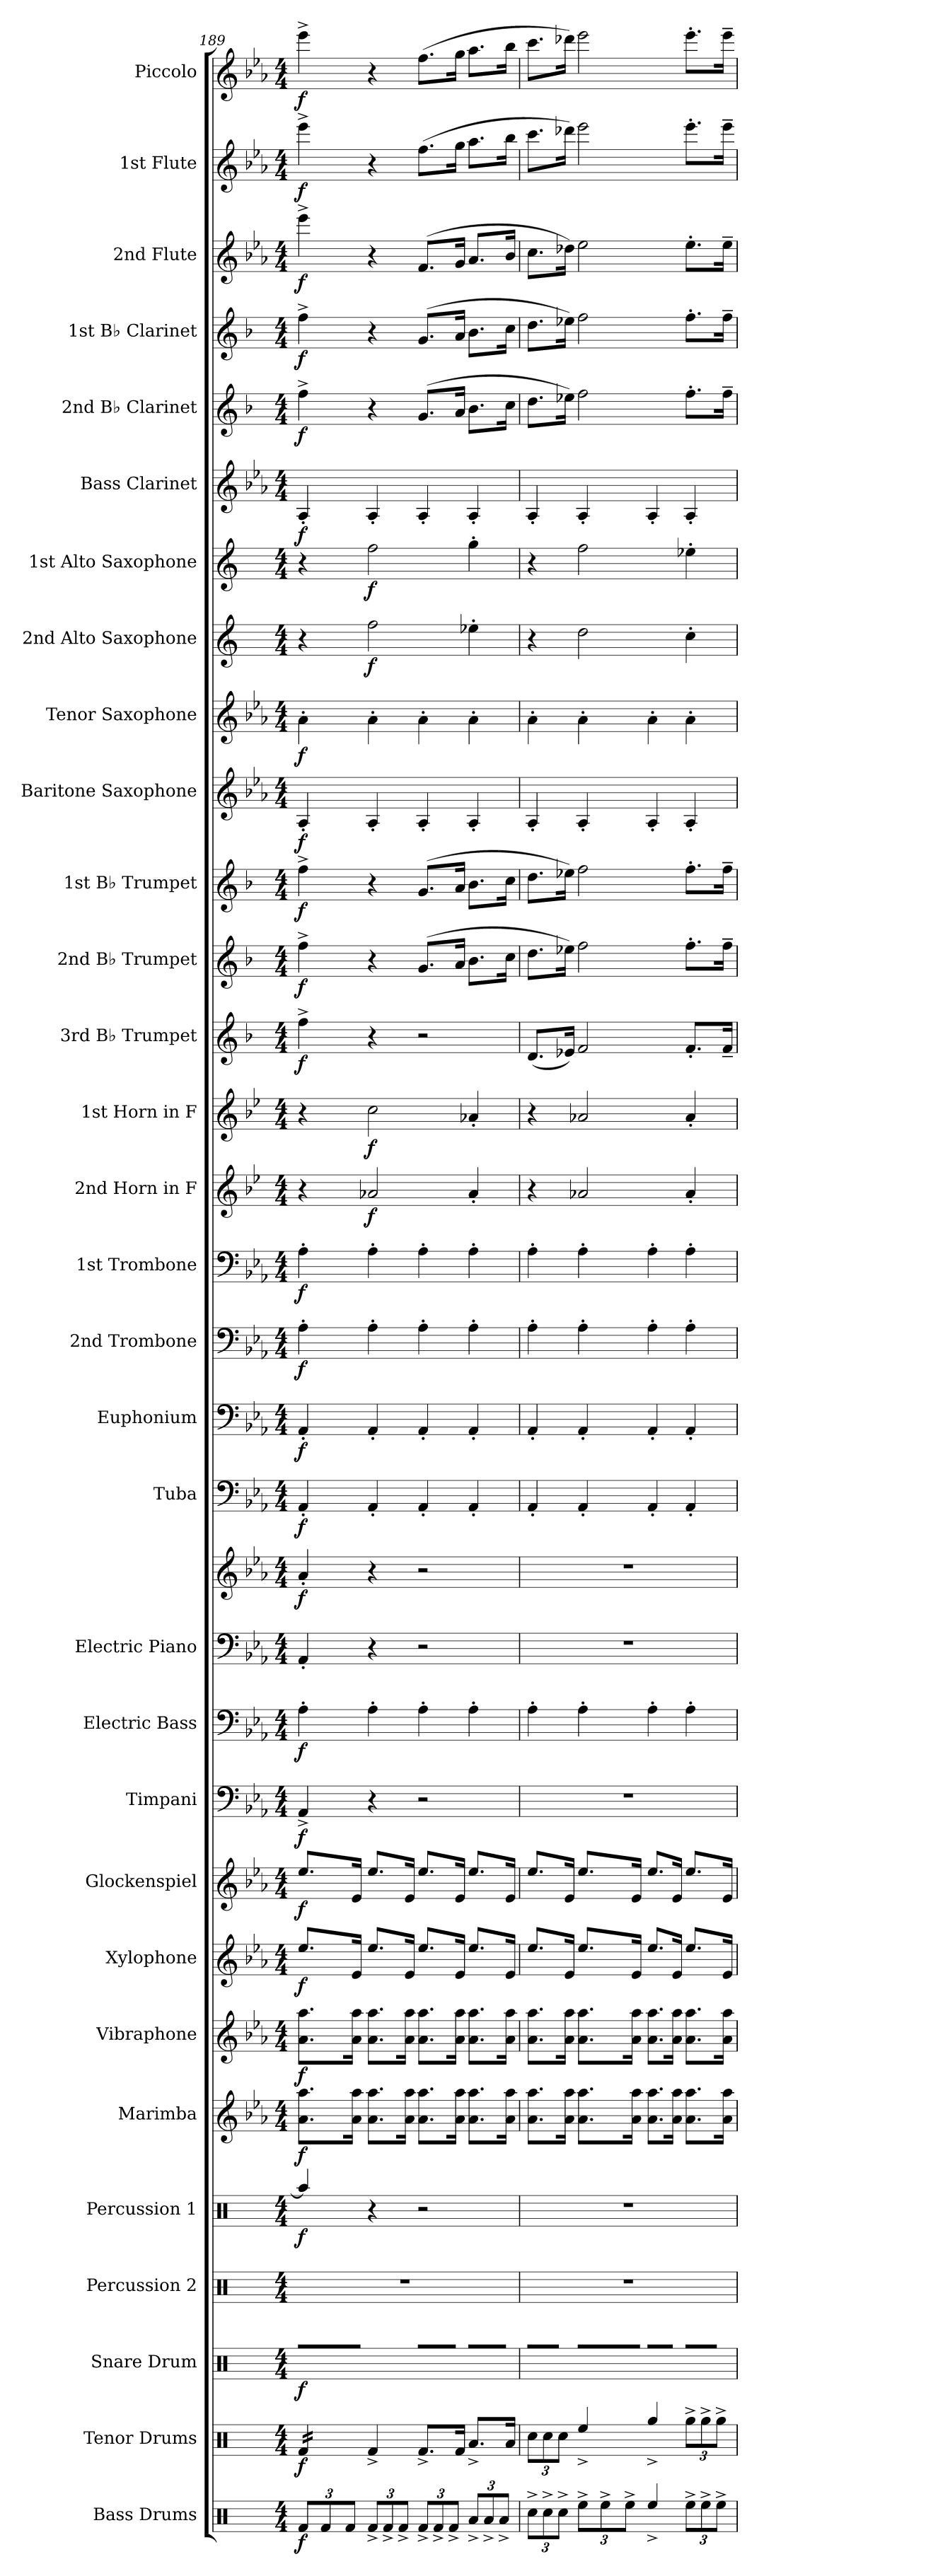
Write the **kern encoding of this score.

**kern	**dynam	**kern	**dynam	**kern	**dynam	**kern	**kern	**dynam	**kern	**dynam	**kern	**dynam	**kern	**dynam	**kern	**dynam	**kern	**dynam	**kern	**dynam	**kern	**kern	**dynam	**kern	**dynam	**kern	**dynam	**kern	**dynam	**kern	**dynam	**kern	**dynam	**kern	**dynam	**kern	**dynam	**kern	**dynam	**kern	**dynam	**kern	**dynam	**kern	**dynam	**kern	**dynam	**kern	**dynam	**kern	**dynam	**kern	**dynam	**kern	**dynam	**kern	**dynam	**kern	**dynam	**kern	**dynam
*part31	*part31	*part30	*part30	*part29	*part29	*part28	*part27	*part27	*part26	*part26	*part25	*part25	*part24	*part24	*part23	*part23	*part22	*part22	*part21	*part21	*part20	*part20	*part20	*part19	*part19	*part18	*part18	*part17	*part17	*part16	*part16	*part15	*part15	*part14	*part14	*part13	*part13	*part12	*part12	*part11	*part11	*part10	*part10	*part9	*part9	*part8	*part8	*part7	*part7	*part6	*part6	*part5	*part5	*part4	*part4	*part3	*part3	*part2	*part2	*part1	*part1
*staff32	*staff32	*staff31	*staff31	*staff30	*staff30	*staff29	*staff28	*staff28	*staff27	*staff27	*staff26	*staff26	*staff25	*staff25	*staff24	*staff24	*staff23	*staff23	*staff22	*staff22	*staff21	*staff20	*staff20/21	*staff19	*staff19	*staff18	*staff18	*staff17	*staff17	*staff16	*staff16	*staff15	*staff15	*staff14	*staff14	*staff13	*staff13	*staff12	*staff12	*staff11	*staff11	*staff10	*staff10	*staff9	*staff9	*staff8	*staff8	*staff7	*staff7	*staff6	*staff6	*staff5	*staff5	*staff4	*staff4	*staff3	*staff3	*staff2	*staff2	*staff1	*staff1
*I"Bass Drums	*	*I"Tenor Drums	*	*I"Snare Drum	*	*I"Percussion 2	*I"Percussion 1	*	*I"Marimba	*	*I"Vibraphone	*	*I"Xylophone	*	*I"Glockenspiel	*	*I"Timpani	*	*I"Electric Bass	*	*I"Electric Piano	*	*	*I"Tuba	*	*I"Euphonium	*	*I"2nd Trombone	*	*I"1st Trombone	*	*I"2nd Horn in F	*	*I"1st Horn in F	*	*I"3rd B♭ Trumpet	*	*I"2nd B♭ Trumpet	*	*I"1st B♭ Trumpet	*	*I"Baritone Saxophone	*	*I"Tenor Saxophone	*	*I"2nd Alto Saxophone	*	*I"1st Alto Saxophone	*	*I"Bass Clarinet	*	*I"2nd B♭ Clarinet	*	*I"1st B♭ Clarinet	*	*I"2nd Flute	*	*I"1st Flute	*	*I"Piccolo	*
*I'B.D.	*	*I'T.D.	*	*I'S.D.	*	*I'Perc.	*I'Perc.	*	*I'Mrm.	*	*I'Vib.	*	*I'Xyl.	*	*I'Glock.	*	*I'Timp.	*	*I'El. B.	*	*I'El. Pno.	*	*	*I'Tba.	*	*I'Euph.	*	*I'Tbn.	*	*I'Tbn.	*	*	*	*	*	*I'B♭ Tpt.	*	*I'B♭ Tpt.	*	*I'B♭ Tpt.	*	*I'Bar. Sax.	*	*I'T. Sax.	*	*I'A. Sax.	*	*I'A. Sax.	*	*I'B. Cl.	*	*I'B♭ Cl.	*	*I'B♭ Cl.	*	*I'Fl.	*	*I'Fl.	*	*I'Picc.	*
*clefX	*	*clefX	*	*clefX	*	*clefX	*clefX	*	*clefG2	*	*clefG2	*	*clefG2	*	*clefG2	*	*clefF4	*	*clefF4	*	*clefF4	*clefG2	*	*clefF4	*	*clefF4	*	*clefF4	*	*clefF4	*	*clefG2	*	*clefG2	*	*clefG2	*	*clefG2	*	*clefG2	*	*clefG2	*	*clefG2	*	*clefG2	*	*clefG2	*	*clefG2	*	*clefG2	*	*clefG2	*	*clefG2	*	*clefG2	*	*clefG2	*
*	*	*	*	*	*	*	*	*	*	*	*	*	*ITrd-7c-12	*	*ITrd-14c-24	*	*	*	*ITrd7c12	*	*	*	*	*	*	*	*	*	*	*	*	*ITrd4c7	*	*ITrd4c7	*	*ITrd1c2	*	*ITrd1c2	*	*ITrd1c2	*	*ITrd12c21	*	*ITrd8c14	*	*ITrd5c9	*	*ITrd5c9	*	*ITrd8c14	*	*ITrd1c2	*	*ITrd1c2	*	*	*	*	*	*ITrd-7c-12	*
*k[]	*	*k[]	*	*k[]	*	*k[]	*k[]	*	*k[b-e-a-]	*	*k[b-e-a-]	*	*k[b-e-a-]	*	*k[b-e-a-]	*	*k[b-e-a-]	*	*k[b-e-a-]	*	*k[b-e-a-]	*k[b-e-a-]	*	*k[b-e-a-]	*	*k[b-e-a-]	*	*k[b-e-a-]	*	*k[b-e-a-]	*	*k[b-e-a-]	*	*k[b-e-a-]	*	*k[b-e-a-]	*	*k[b-e-a-]	*	*k[b-e-a-]	*	*k[b-e-a-]	*	*k[b-e-a-]	*	*k[b-e-a-]	*	*k[b-e-a-]	*	*k[b-e-a-]	*	*k[b-e-a-]	*	*k[b-e-a-]	*	*k[b-e-a-]	*	*k[b-e-a-]	*	*k[b-e-a-]	*
*M4/4	*	*M4/4	*	*M4/4	*	*M4/4	*M4/4	*	*M4/4	*	*M4/4	*	*M4/4	*	*M4/4	*	*M4/4	*	*M4/4	*	*M4/4	*M4/4	*	*M4/4	*	*M4/4	*	*M4/4	*	*M4/4	*	*M4/4	*	*M4/4	*	*M4/4	*	*M4/4	*	*M4/4	*	*M4/4	*	*M4/4	*	*M4/4	*	*M4/4	*	*M4/4	*	*M4/4	*	*M4/4	*	*M4/4	*	*M4/4	*	*M4/4	*
*Xbrackettup	*	*Xbrackettup	*	*	*	*	*	*	*	*	*	*	*	*	*	*	*	*	*	*	*	*	*	*	*	*	*	*	*	*	*	*	*	*	*	*	*	*	*	*	*	*	*	*	*	*	*	*	*	*	*	*	*	*	*	*	*	*	*	*	*
=189	=189	=189	=189	=189	=189	=189	=189	=189	=189	=189	=189	=189	=189	=189	=189	=189	=189	=189	=189	=189	=189	=189	=189	=189	=189	=189	=189	=189	=189	=189	=189	=189	=189	=189	=189	=189	=189	=189	=189	=189	=189	=189	=189	=189	=189	=189	=189	=189	=189	=189	=189	=189	=189	=189	=189	=189	=189	=189	=189	=189	=189
!	!LO:DY:b	!	!LO:DY:b	!	!LO:DY:b	!	!	!LO:DY:b	!	!LO:DY:b	!	!LO:DY:b	!	!LO:DY:b	!	!LO:DY:b	!	!LO:DY:b	!	!LO:DY:b	!	!	!LO:DY:b	!	!LO:DY:b	!	!LO:DY:b	!	!LO:DY:b	!	!LO:DY:b	!	!	!	!	!	!LO:DY:b	!	!LO:DY:b	!	!LO:DY:b	!	!LO:DY:b	!	!LO:DY:b	!	!	!	!	!	!LO:DY:b	!	!LO:DY:b	!	!LO:DY:b	!	!LO:DY:b	!	!LO:DY:b	!	!LO:DY:b
*	*	*tremolo	*	*	*	*	*	*	*	*	*	*	*	*	*	*	*	*	*	*	*	*	*	*	*	*	*	*	*	*	*	*	*	*	*	*	*	*	*	*	*	*	*	*	*	*	*	*	*	*	*	*	*	*	*	*	*	*	*	*	*
*	*	*	*	*tremolo	*	*	*	*	*	*	*	*	*	*	*	*	*	*	*	*	*	*	*	*	*	*	*	*	*	*	*	*	*	*	*	*	*	*	*	*	*	*	*	*	*	*	*	*	*	*	*	*	*	*	*	*	*	*	*	*	*
12Rf/L	f	24Rf/LL	f	(32R/LLL	f	1r	4Raa/]	f	8.a-\ 8.aa-\L	f	8.a-\ 8.aa-\L	f	8.eee-/L	f	8.eeee-/L	f	4AA-^/	f	4AA-'\	f	4AA-'/	4a-'/	f	4AA-'/	f	4AA-'/	f	4A-'\	f	4A-'\	f	4r	.	4r	.	4ee-^\	f	4ee-^\	f	4ee-^\	f	4AA-'/	f	4A-'\	f	4r	.	4r	.	4AA-'/	f	4ee-^\	f	4ee-^\	f	4eee-^\	f	4eee-^\	f	4eeee-^\	f
.	.	.	.	(32R/	.	.	.	.	.	.	.	.	.	.	.	.	.	.	.	.	.	.	.	.	.	.	.	.	.	.	.	.	.	.	.	.	.	.	.	.	.	.	.	.	.	.	.	.	.	.	.	.	.	.	.	.	.	.	.	.	.
.	.	24Rf/	.	.	.	.	.	.	.	.	.	.	.	.	.	.	.	.	.	.	.	.	.	.	.	.	.	.	.	.	.	.	.	.	.	.	.	.	.	.	.	.	.	.	.	.	.	.	.	.	.	.	.	.	.	.	.	.	.	.	.
.	.	.	.	(32R/	.	.	.	.	.	.	.	.	.	.	.	.	.	.	.	.	.	.	.	.	.	.	.	.	.	.	.	.	.	.	.	.	.	.	.	.	.	.	.	.	.	.	.	.	.	.	.	.	.	.	.	.	.	.	.	.	.
12Rf/	.	24Rf/	.	.	.	.	.	.	.	.	.	.	.	.	.	.	.	.	.	.	.	.	.	.	.	.	.	.	.	.	.	.	.	.	.	.	.	.	.	.	.	.	.	.	.	.	.	.	.	.	.	.	.	.	.	.	.	.	.	.	.
.	.	.	.	(32R/	.	.	.	.	.	.	.	.	.	.	.	.	.	.	.	.	.	.	.	.	.	.	.	.	.	.	.	.	.	.	.	.	.	.	.	.	.	.	.	.	.	.	.	.	.	.	.	.	.	.	.	.	.	.	.	.	.
.	.	24Rf/	.	(32R/	.	.	.	.	.	.	.	.	.	.	.	.	.	.	.	.	.	.	.	.	.	.	.	.	.	.	.	.	.	.	.	.	.	.	.	.	.	.	.	.	.	.	.	.	.	.	.	.	.	.	.	.	.	.	.	.	.
.	.	.	.	(32R/	.	.	.	.	.	.	.	.	.	.	.	.	.	.	.	.	.	.	.	.	.	.	.	.	.	.	.	.	.	.	.	.	.	.	.	.	.	.	.	.	.	.	.	.	.	.	.	.	.	.	.	.	.	.	.	.	.
12Rf/J	.	24Rf/	.	.	.	.	.	.	.	.	.	.	.	.	.	.	.	.	.	.	.	.	.	.	.	.	.	.	.	.	.	.	.	.	.	.	.	.	.	.	.	.	.	.	.	.	.	.	.	.	.	.	.	.	.	.	.	.	.	.	.
.	.	.	.	(32R/	.	.	.	.	16a-\ 16aa-\Jk	.	16a-\ 16aa-\Jk	.	16ee-/Jk	.	16eee-/Jk	.	.	.	.	.	.	.	.	.	.	.	.	.	.	.	.	.	.	.	.	.	.	.	.	.	.	.	.	.	.	.	.	.	.	.	.	.	.	.	.	.	.	.	.	.	.
.	.	24Rf/JJ	.	.	.	.	.	.	.	.	.	.	.	.	.	.	.	.	.	.	.	.	.	.	.	.	.	.	.	.	.	.	.	.	.	.	.	.	.	.	.	.	.	.	.	.	.	.	.	.	.	.	.	.	.	.	.	.	.	.	.
*	*	*Xtremolo	*	*	*	*	*	*	*	*	*	*	*	*	*	*	*	*	*	*	*	*	*	*	*	*	*	*	*	*	*	*	*	*	*	*	*	*	*	*	*	*	*	*	*	*	*	*	*	*	*	*	*	*	*	*	*	*	*	*	*
.	.	.	.	(32R/JJJ	.	.	.	.	.	.	.	.	.	.	.	.	.	.	.	.	.	.	.	.	.	.	.	.	.	.	.	.	.	.	.	.	.	.	.	.	.	.	.	.	.	.	.	.	.	.	.	.	.	.	.	.	.	.	.	.	.
!	!	!	!	!	!	!	!	!	!	!	!	!	!	!	!	!	!	!	!	!	!	!	!	!	!	!	!	!	!	!	!	!	!LO:DY:b	!	!LO:DY:b	!	!	!	!	!	!	!	!	!	!	!	!LO:DY:b	!	!LO:DY:b	!	!	!	!	!	!	!	!	!	!	!	!
12Rf^/L	.	4Rf^/	.	4R^^/)	.	.	4r	.	8.a-\ 8.aa-\L	.	8.a-\ 8.aa-\L	.	8.eee-/L	.	8.eeee-/L	.	4r	.	4AA-'\	.	4r	4r	.	4AA-'/	.	4AA-'/	.	4A-'\	.	4A-'\	.	2d-X/	f	2f\	f	4r	.	4r	.	4r	.	4AA-'/	.	4A-'\	.	2a-\	f	2a-\	f	4AA-'/	.	4r	.	4r	.	4r	.	4r	.	4r	.
12Rf^/	.	.	.	.	.	.	.	.	.	.	.	.	.	.	.	.	.	.	.	.	.	.	.	.	.	.	.	.	.	.	.	.	.	.	.	.	.	.	.	.	.	.	.	.	.	.	.	.	.	.	.	.	.	.	.	.	.	.	.	.	.
12Rf^/J	.	.	.	.	.	.	.	.	.	.	.	.	.	.	.	.	.	.	.	.	.	.	.	.	.	.	.	.	.	.	.	.	.	.	.	.	.	.	.	.	.	.	.	.	.	.	.	.	.	.	.	.	.	.	.	.	.	.	.	.	.
.	.	.	.	.	.	.	.	.	16a-\ 16aa-\Jk	.	16a-\ 16aa-\Jk	.	16ee-/Jk	.	16eee-/Jk	.	.	.	.	.	.	.	.	.	.	.	.	.	.	.	.	.	.	.	.	.	.	.	.	.	.	.	.	.	.	.	.	.	.	.	.	.	.	.	.	.	.	.	.	.	.
12Rf^/L	.	8.Rf^/L	.	8.R^/L	.	.	2r	.	8.a-\ 8.aa-\L	.	8.a-\ 8.aa-\L	.	8.eee-/L	.	8.eeee-/L	.	2r	.	4AA-'\	.	2r	2r	.	4AA-'/	.	4AA-'/	.	4A-'\	.	4A-'\	.	.	.	.	.	2r	.	(8.f/L	.	(8.f/L	.	4AA-'/	.	4A-'\	.	.	.	.	.	4AA-'/	.	(8.f/L	.	(8.f/L	.	(8.f/L	.	(8.ff\L	.	(8.fff\L	.
12Rf^/	.	.	.	.	.	.	.	.	.	.	.	.	.	.	.	.	.	.	.	.	.	.	.	.	.	.	.	.	.	.	.	.	.	.	.	.	.	.	.	.	.	.	.	.	.	.	.	.	.	.	.	.	.	.	.	.	.	.	.	.	.
12Rf^/J	.	.	.	.	.	.	.	.	.	.	.	.	.	.	.	.	.	.	.	.	.	.	.	.	.	.	.	.	.	.	.	.	.	.	.	.	.	.	.	.	.	.	.	.	.	.	.	.	.	.	.	.	.	.	.	.	.	.	.	.	.
.	.	16Rf/Jk	.	16R/Jk	.	.	.	.	16a-\ 16aa-\Jk	.	16a-\ 16aa-\Jk	.	16ee-/Jk	.	16eee-/Jk	.	.	.	.	.	.	.	.	.	.	.	.	.	.	.	.	.	.	.	.	.	.	16g/Jk	.	16g/Jk	.	.	.	.	.	.	.	.	.	.	.	16g/Jk	.	16g/Jk	.	16g/Jk	.	16gg\Jk	.	16ggg\Jk	.
12Ra^/L	.	8.Ra^/L	.	8.R^/L	.	.	.	.	8.a-\ 8.aa-\L	.	8.a-\ 8.aa-\L	.	8.eee-/L	.	8.eeee-/L	.	.	.	4AA-'\	.	.	.	.	4AA-'/	.	4AA-'/	.	4A-'\	.	4A-'\	.	4d-'/	.	4d-X'/	.	.	.	8.a-\L	.	8.a-\L	.	4AA-'/	.	4A-'\	.	4g-X'\	.	4b-'\	.	4AA-'/	.	8.a-\L	.	8.a-\L	.	8.a-/L	.	8.aa-\L	.	8.aaa-\L	.
12Ra^/	.	.	.	.	.	.	.	.	.	.	.	.	.	.	.	.	.	.	.	.	.	.	.	.	.	.	.	.	.	.	.	.	.	.	.	.	.	.	.	.	.	.	.	.	.	.	.	.	.	.	.	.	.	.	.	.	.	.	.	.	.
12Ra^/J	.	.	.	.	.	.	.	.	.	.	.	.	.	.	.	.	.	.	.	.	.	.	.	.	.	.	.	.	.	.	.	.	.	.	.	.	.	.	.	.	.	.	.	.	.	.	.	.	.	.	.	.	.	.	.	.	.	.	.	.	.
.	.	16Ra/Jk	.	16R/Jk	.	.	.	.	16a-\ 16aa-\Jk	.	16a-\ 16aa-\Jk	.	16ee-/Jk	.	16eee-/Jk	.	.	.	.	.	.	.	.	.	.	.	.	.	.	.	.	.	.	.	.	.	.	16b-\Jk	.	16b-\Jk	.	.	.	.	.	.	.	.	.	.	.	16b-\Jk	.	16b-\Jk	.	16b-/Jk	.	16bb-\Jk	.	16bbb-\Jk	.
!!LO:PB:g=z
=190	=190	=190	=190	=190	=190	=190	=190	=190	=190	=190	=190	=190	=190	=190	=190	=190	=190	=190	=190	=190	=190	=190	=190	=190	=190	=190	=190	=190	=190	=190	=190	=190	=190	=190	=190	=190	=190	=190	=190	=190	=190	=190	=190	=190	=190	=190	=190	=190	=190	=190	=190	=190	=190	=190	=190	=190	=190	=190	=190	=190	=190
*	*	*	*	*Xbrackettup	*	*	*	*	*	*	*	*	*	*	*	*	*	*	*	*	*	*	*	*	*	*	*	*	*	*	*	*	*	*	*	*	*	*	*	*	*	*	*	*	*	*	*	*	*	*	*	*	*	*	*	*	*	*	*	*	*
12Rcc^\L	.	12Rcc\L	.	12R\L	.	1r	1r	.	8.a-\ 8.aa-\L	.	8.a-\ 8.aa-\L	.	8.eee-/L	.	8.eeee-/L	.	1r	.	4AA-'\	.	1r	1r	.	4AA-'/	.	4AA-'/	.	4A-'\	.	4A-'\	.	4r	.	4r	.	(8.c/L	.	8.cc\L	.	8.cc\L	.	4AA-'/	.	4A-'\	.	4r	.	4r	.	4AA-'/	.	8.cc\L	.	8.cc\L	.	8.cc\L	.	8.ccc\L	.	8.cccc\L	.
12Rcc^\	.	12Rcc\	.	12R\	.	.	.	.	.	.	.	.	.	.	.	.	.	.	.	.	.	.	.	.	.	.	.	.	.	.	.	.	.	.	.	.	.	.	.	.	.	.	.	.	.	.	.	.	.	.	.	.	.	.	.	.	.	.	.	.	.
12Rcc^\J	.	12Rcc\J	.	12R\J	.	.	.	.	.	.	.	.	.	.	.	.	.	.	.	.	.	.	.	.	.	.	.	.	.	.	.	.	.	.	.	.	.	.	.	.	.	.	.	.	.	.	.	.	.	.	.	.	.	.	.	.	.	.	.	.	.
.	.	.	.	.	.	.	.	.	16a-\ 16aa-\Jk	.	16a-\ 16aa-\Jk	.	16ee-/Jk	.	16eee-/Jk	.	.	.	.	.	.	.	.	.	.	.	.	.	.	.	.	.	.	.	.	16d-X/Jk)	.	16dd-X\Jk)	.	16dd-X\Jk)	.	.	.	.	.	.	.	.	.	.	.	16dd-X\Jk)	.	16dd-X\Jk)	.	16dd-X\Jk)	.	16ddd-X\Jk)	.	16dddd-X\Jk)	.
12Ree^\L	.	4Ree^/	.	(32R/LLL	.	.	.	.	8.a-\ 8.aa-\L	.	8.a-\ 8.aa-\L	.	8.eee-/L	.	8.eeee-/L	.	.	.	4AA-'\	.	.	.	.	4AA-'/	.	4AA-'/	.	4A-'\	.	4A-'\	.	2d-X/	.	2d-X/	.	2e-/	.	2ee-\	.	2ee-\	.	4AA-'/	.	4A-'\	.	2f\	.	2a-\	.	4AA-'/	.	2ee-\	.	2ee-\	.	2ee-\	.	2eee-\	.	2eeee-\	.
.	.	.	.	(32R/	.	.	.	.	.	.	.	.	.	.	.	.	.	.	.	.	.	.	.	.	.	.	.	.	.	.	.	.	.	.	.	.	.	.	.	.	.	.	.	.	.	.	.	.	.	.	.	.	.	.	.	.	.	.	.	.	.
.	.	.	.	(32R/	.	.	.	.	.	.	.	.	.	.	.	.	.	.	.	.	.	.	.	.	.	.	.	.	.	.	.	.	.	.	.	.	.	.	.	.	.	.	.	.	.	.	.	.	.	.	.	.	.	.	.	.	.	.	.	.	.
12Ree^\	.	.	.	.	.	.	.	.	.	.	.	.	.	.	.	.	.	.	.	.	.	.	.	.	.	.	.	.	.	.	.	.	.	.	.	.	.	.	.	.	.	.	.	.	.	.	.	.	.	.	.	.	.	.	.	.	.	.	.	.	.
.	.	.	.	(32R/	.	.	.	.	.	.	.	.	.	.	.	.	.	.	.	.	.	.	.	.	.	.	.	.	.	.	.	.	.	.	.	.	.	.	.	.	.	.	.	.	.	.	.	.	.	.	.	.	.	.	.	.	.	.	.	.	.
.	.	.	.	(32R/	.	.	.	.	.	.	.	.	.	.	.	.	.	.	.	.	.	.	.	.	.	.	.	.	.	.	.	.	.	.	.	.	.	.	.	.	.	.	.	.	.	.	.	.	.	.	.	.	.	.	.	.	.	.	.	.	.
.	.	.	.	(32R/	.	.	.	.	.	.	.	.	.	.	.	.	.	.	.	.	.	.	.	.	.	.	.	.	.	.	.	.	.	.	.	.	.	.	.	.	.	.	.	.	.	.	.	.	.	.	.	.	.	.	.	.	.	.	.	.	.
12Ree^\J	.	.	.	.	.	.	.	.	.	.	.	.	.	.	.	.	.	.	.	.	.	.	.	.	.	.	.	.	.	.	.	.	.	.	.	.	.	.	.	.	.	.	.	.	.	.	.	.	.	.	.	.	.	.	.	.	.	.	.	.	.
.	.	.	.	(32R/	.	.	.	.	16a-\ 16aa-\Jk	.	16a-\ 16aa-\Jk	.	16ee-/Jk	.	16eee-/Jk	.	.	.	.	.	.	.	.	.	.	.	.	.	.	.	.	.	.	.	.	.	.	.	.	.	.	.	.	.	.	.	.	.	.	.	.	.	.	.	.	.	.	.	.	.	.
.	.	.	.	(32R/JJJ	.	.	.	.	.	.	.	.	.	.	.	.	.	.	.	.	.	.	.	.	.	.	.	.	.	.	.	.	.	.	.	.	.	.	.	.	.	.	.	.	.	.	.	.	.	.	.	.	.	.	.	.	.	.	.	.	.
*	*	*	*	*Xtremolo	*	*	*	*	*	*	*	*	*	*	*	*	*	*	*	*	*	*	*	*	*	*	*	*	*	*	*	*	*	*	*	*	*	*	*	*	*	*	*	*	*	*	*	*	*	*	*	*	*	*	*	*	*	*	*	*	*
4Ree^/	.	4Rgg^/	.	8.R^^/L)	.	.	.	.	8.a-\ 8.aa-\L	.	8.a-\ 8.aa-\L	.	8.eee-/L	.	8.eeee-/L	.	.	.	4AA-'\	.	.	.	.	4AA-'/	.	4AA-'/	.	4A-'\	.	4A-'\	.	.	.	.	.	.	.	.	.	.	.	4AA-'/	.	4A-'\	.	.	.	.	.	4AA-'/	.	.	.	.	.	.	.	.	.	.	.
.	.	.	.	16R/Jk	.	.	.	.	16a-\ 16aa-\Jk	.	16a-\ 16aa-\Jk	.	16ee-/Jk	.	16eee-/Jk	.	.	.	.	.	.	.	.	.	.	.	.	.	.	.	.	.	.	.	.	.	.	.	.	.	.	.	.	.	.	.	.	.	.	.	.	.	.	.	.	.	.	.	.	.	.
12Ree^\L	.	12Rgg^\L	.	12R^\L	.	.	.	.	8.a-\ 8.aa-\L	.	8.a-\ 8.aa-\L	.	8.eee-/L	.	8.eeee-/L	.	.	.	4AA-'\	.	.	.	.	4AA-'/	.	4AA-'/	.	4A-'\	.	4A-'\	.	4d-'/	.	4d-'/	.	8.e-'/L	.	8.ee-'\L	.	8.ee-'\L	.	4AA-'/	.	4A-'\	.	4e-'\	.	4g-X'\	.	4AA-'/	.	8.ee-'\L	.	8.ee-'\L	.	8.ee-'\L	.	8.eee-'\L	.	8.eeee-'\L	.
12Ree^\	.	12Rgg^\	.	12R^\	.	.	.	.	.	.	.	.	.	.	.	.	.	.	.	.	.	.	.	.	.	.	.	.	.	.	.	.	.	.	.	.	.	.	.	.	.	.	.	.	.	.	.	.	.	.	.	.	.	.	.	.	.	.	.	.	.
12Ree^\J	.	12Rgg^\J	.	12R^\J	.	.	.	.	.	.	.	.	.	.	.	.	.	.	.	.	.	.	.	.	.	.	.	.	.	.	.	.	.	.	.	.	.	.	.	.	.	.	.	.	.	.	.	.	.	.	.	.	.	.	.	.	.	.	.	.	.
.	.	.	.	.	.	.	.	.	16a-\ 16aa-\Jk	.	16a-\ 16aa-\Jk	.	16ee-/Jk	.	16eee-/Jk	.	.	.	.	.	.	.	.	.	.	.	.	.	.	.	.	.	.	.	.	16e-~/Jk	.	16ee-~\Jk	.	16ee-~\Jk	.	.	.	.	.	.	.	.	.	.	.	16ee-~\Jk	.	16ee-~\Jk	.	16ee-~\Jk	.	16eee-~\Jk	.	16eeee-~\Jk	.
=	=	=	=	=	=	=	=	=	=	=	=	=	=	=	=	=	=	=	=	=	=	=	=	=	=	=	=	=	=	=	=	=	=	=	=	=	=	=	=	=	=	=	=	=	=	=	=	=	=	=	=	=	=	=	=	=	=	=	=	=	=
*-	*-	*-	*-	*-	*-	*-	*-	*-	*-	*-	*-	*-	*-	*-	*-	*-	*-	*-	*-	*-	*-	*-	*-	*-	*-	*-	*-	*-	*-	*-	*-	*-	*-	*-	*-	*-	*-	*-	*-	*-	*-	*-	*-	*-	*-	*-	*-	*-	*-	*-	*-	*-	*-	*-	*-	*-	*-	*-	*-	*-	*-
